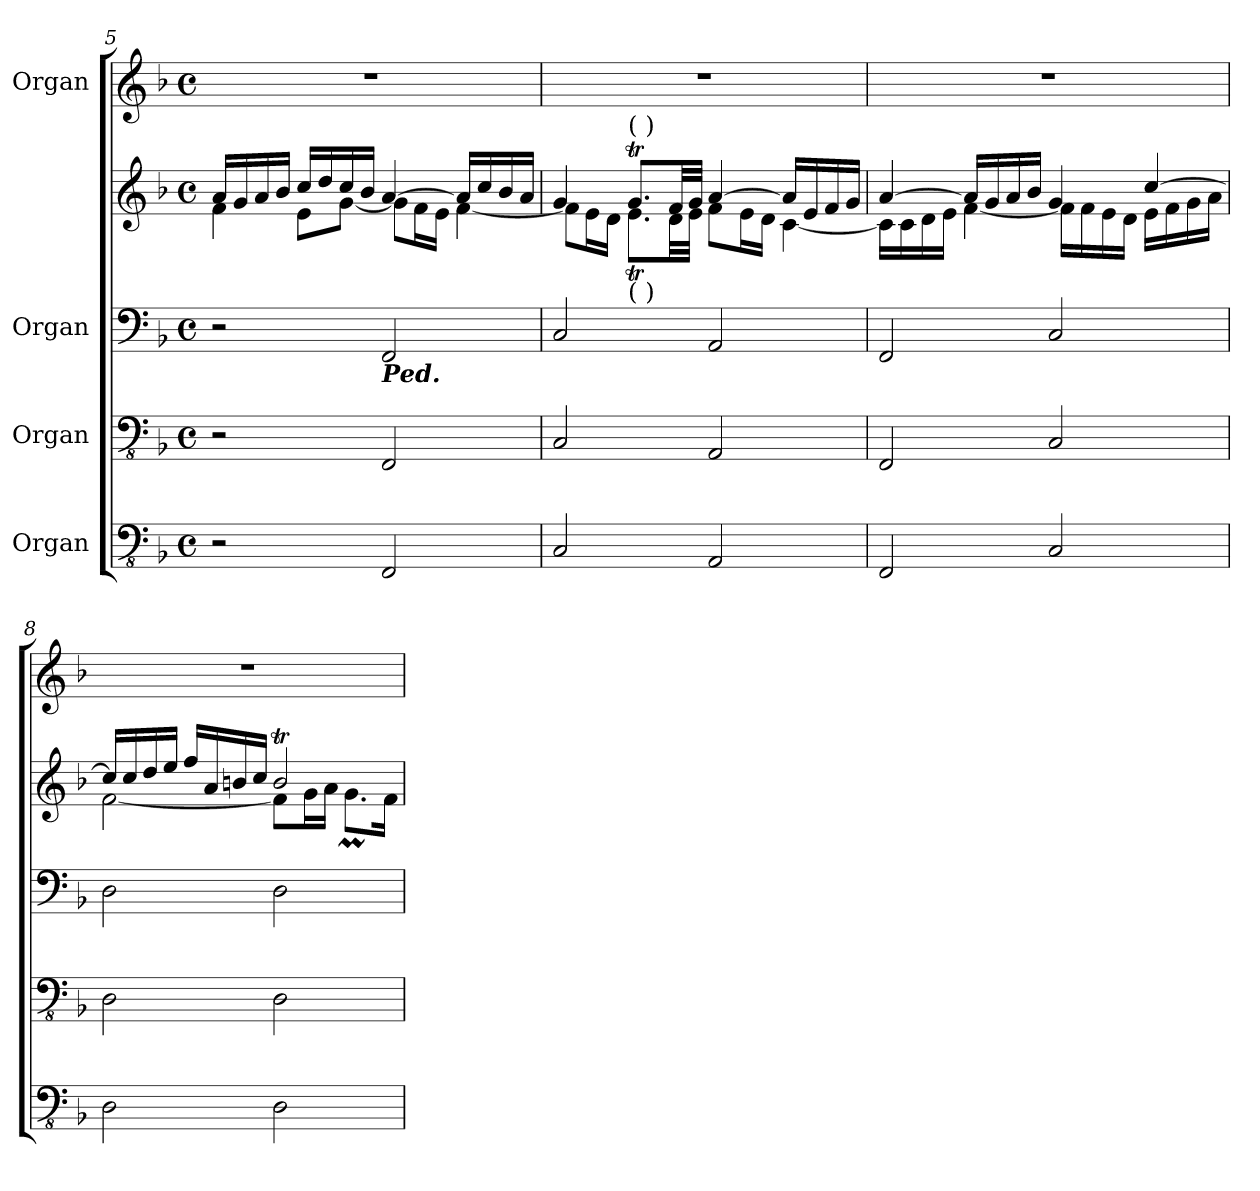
**kern	**kern	**kern	**kern	**kern
*part4	*part3	*part2	*part2	*part1
*staff5	*staff4	*staff3	*staff2	*staff1
*I"Organ	*I"Organ	*I"Organ	*	*I"Organ
!!LO:LB:g=z
*clefFv4	*clefFv4	*clefF4	*clefG2	*clefG2
*k[b-]	*k[b-]	*k[b-]	*k[b-]	*k[b-]
*M4/4	*M4/4	*M4/4	*M4/4	*M4/4
*met(c)	*met(c)	*met(c)	*met(c)	*met(c)
=5	=5	=5	=5	=5
*	*	*	*^	*
2r	2r	2r	16a/LL	4f\	1r
.	.	.	16g/	.	.
.	.	.	16a/	.	.
.	.	.	16b-/JJ	.	.
.	.	.	16cc/LL	8e\L	.
.	.	.	16dd/	.	.
.	.	.	16cc/	[8g\J	.
.	.	.	16b-/JJ	.	.
!	!	!LO:TX:b:Bi:t=Ped.	!	!	!
2FFF/	2FFF/	2FF/	[4a/	8g\L]	.
.	.	.	.	16f\L	.
.	.	.	.	16e\JJ	.
.	.	.	16a/LL]	[4f\	.
.	.	.	16cc/	.	.
.	.	.	16b-/	.	.
.	.	.	16a/JJ	.	.
=6	=6	=6	=6	=6	=6
2CC/	2CC/	2C/	4g/	8f\L]	1r
.	.	.	.	16e\L	.
.	.	.	.	16d\JJ	.
!	!	!	!LO:TX:b:t=(    )	!	!
!	!	!	!LO:TX:a:t=(    )	!	!
.	.	.	8.gT/L	8.et\L	.
.	.	.	32f/LL	32d\LL	.
.	.	.	32g/JJJ	32e\JJJ	.
2AAA/	2AAA/	2AA/	[4a/	8f\L	.
.	.	.	.	16e\L	.
.	.	.	.	16d\JJ	.
.	.	.	16a/LL]	[4c\	.
.	.	.	16e/	.	.
.	.	.	16f/	.	.
.	.	.	16g/JJ	.	.
!!LO:LB:g=z
=7	=7	=7	=7	=7	=7
2FFF/	2FFF/	2FF/	[4a/	16c\LL]	1r
.	.	.	.	16c\	.
.	.	.	.	16d\	.
.	.	.	.	16e\JJ	.
.	.	.	16a/LL]	[4f\	.
.	.	.	16g/	.	.
.	.	.	16a/	.	.
.	.	.	16b-/JJ	.	.
2CC/	2CC/	2C/	4g/	16f\LL]	.
.	.	.	.	16f\	.
.	.	.	.	16e\	.
.	.	.	.	16d\JJ	.
.	.	.	[4cc/	16e\LL	.
.	.	.	.	16f\	.
.	.	.	.	16g\	.
.	.	.	.	16a\JJ	.
=8	=8	=8	=8	=8	=8
2DD\	2DD\	2D\	16cc/LL]	[2f\	1r
.	.	.	16cc/	.	.
.	.	.	16dd/	.	.
.	.	.	16ee/JJ	.	.
.	.	.	16ff/LL	.	.
.	.	.	16a/	.	.
.	.	.	16bn/	.	.
.	.	.	16cc/JJ	.	.
2DD\	2DD\	2D\	2bt/	8f\L]	.
.	.	.	.	16g\L	.
.	.	.	.	16a\JJ	.
.	.	.	.	8.gM\L	.
.	.	.	.	16f\Jk	.
*	*	*	*v	*v	*
=	=	=	=	=
*-	*-	*-	*-	*-
